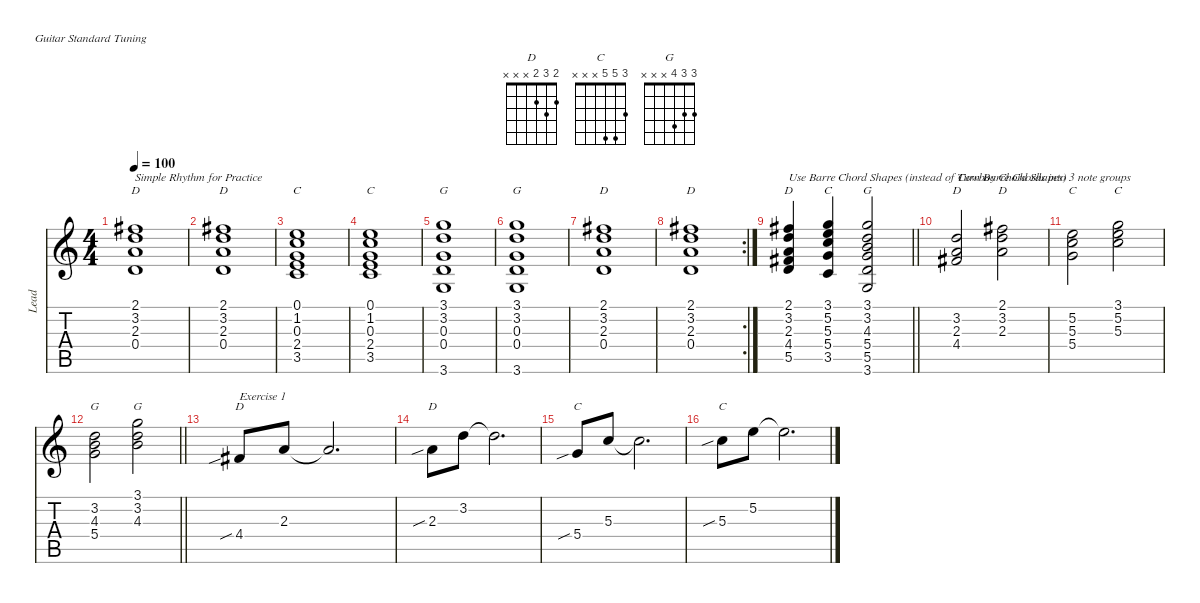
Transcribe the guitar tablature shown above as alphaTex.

\defaultSystemsLayout 8
\hideDynamics
\bracketExtendMode nobrackets
\otherSystemsTrackNameOrientation horizontal
\track ("Lead" "Lead") {instrument acousticguitarsteel}
\staff {score tabs}
\tuning (E4 B3 G3 D3 A2 E2)
\chord ("D" 2 3 2 0 x x) {showfingering false barre 2}
\chord ("C" 0 1 0 2 3 x) {showfingering false}
\chord ("G" 3 3 0 0 x 3) {showfingering false barre 3}
\chord ("D" 2 3 2 4 5 x) {showfingering false barre 2}
\chord ("C" 3 5 5 5 3 x) {showfingering false barre 3}
\chord ("G" 3 3 4 5 5 3) {showfingering false barre (3 3)}
\chord ("D" x 3 2 4 x x) {showfingering false}
\chord ("D" 2 3 2 x x x) {showfingering false}
\chord ("C" x 5 5 5 x x) {showfingering false}
\chord ("C" 3 5 5 x x x) {showfingering false}
\chord ("G" x 3 4 5 x x) {showfingering false}
\chord ("G" 3 3 4 x x x) {showfingering false}
\ts (4 4)
\tempo 100
\clef g2
\scale
1.05224
\ks c
(0.4 2.3 3.2 2.1{acc #}).1{ch "D" txt "Simple Rhythm for Practice" dy mf instrument acousticguitarsteel beam Up} |
\scale
1.02721 (2.1{acc #} 3.2 2.3 0.4).1{ch "D" beam Up} |
\scale
0.960275 (3.5 2.4 0.3 1.2 0.1).1{ch "C" beam Up} |
\scale
0.960275 (0.1 1.2 0.3 2.4 3.5).1{ch "C" beam Up} |
(3.6 0.4 0.3 3.2 3.1).1{ch "G" beam Up} |
(3.1 3.2 0.3 0.4 3.6).1{ch "G" beam Up} |
(2.1{acc #} 3.2 2.3 0.4).1{ch "D" beam Up} |
\rc 2
(0.4 2.3 3.2 2.1{acc #}).1{ch "D" beam Up} |
\barLineRight lightlight
(5.5 4.4{acc #} 2.3 3.2 2.1{acc #}).4{ch "D" txt "Use Barre Chord Shapes (instead of Cowboy Chord Shapes)" beam Up} (3.5 5.4 5.3 5.2 3.1).4{ch "C" beam Up} (3.6 5.5 5.4 4.3 3.2 3.1).2{ch "G" beam Up} |
(4.4{acc #} 2.3 3.2).2{ch "D" txt "Turn Barre Chords into 3 note groups" beam Up} (2.3 3.2 2.1{acc #}).2{ch "D" beam Down} |
(5.4 5.3 5.2).2{ch "C" beam Down} (5.3 5.2 3.1).2{ch "C" beam Down} |
\barLineRight lightlight
(5.4 4.3 3.2).2{ch "G" beam Down} (4.3 3.2 3.1).2{ch "G" beam Down} |
4.4{sib acc #}.8{ch "D" txt "Exercise 1" beam Up} 2.3.8{beam Up} 2.3{t}.2{d beam Up} |
2.3{sib}.8{ch "D" beam Down} 3.2.8{beam Down} 3.2{t}.2{d beam Down} |
5.4{sib}.8{ch "C" beam Up} 5.3.8{beam Up} 5.3{t}.2{d beam Down} |
5.3{sib}.8{ch "C" beam Down} 5.2.8{beam Down} 5.2{t}.2{d beam Down}
